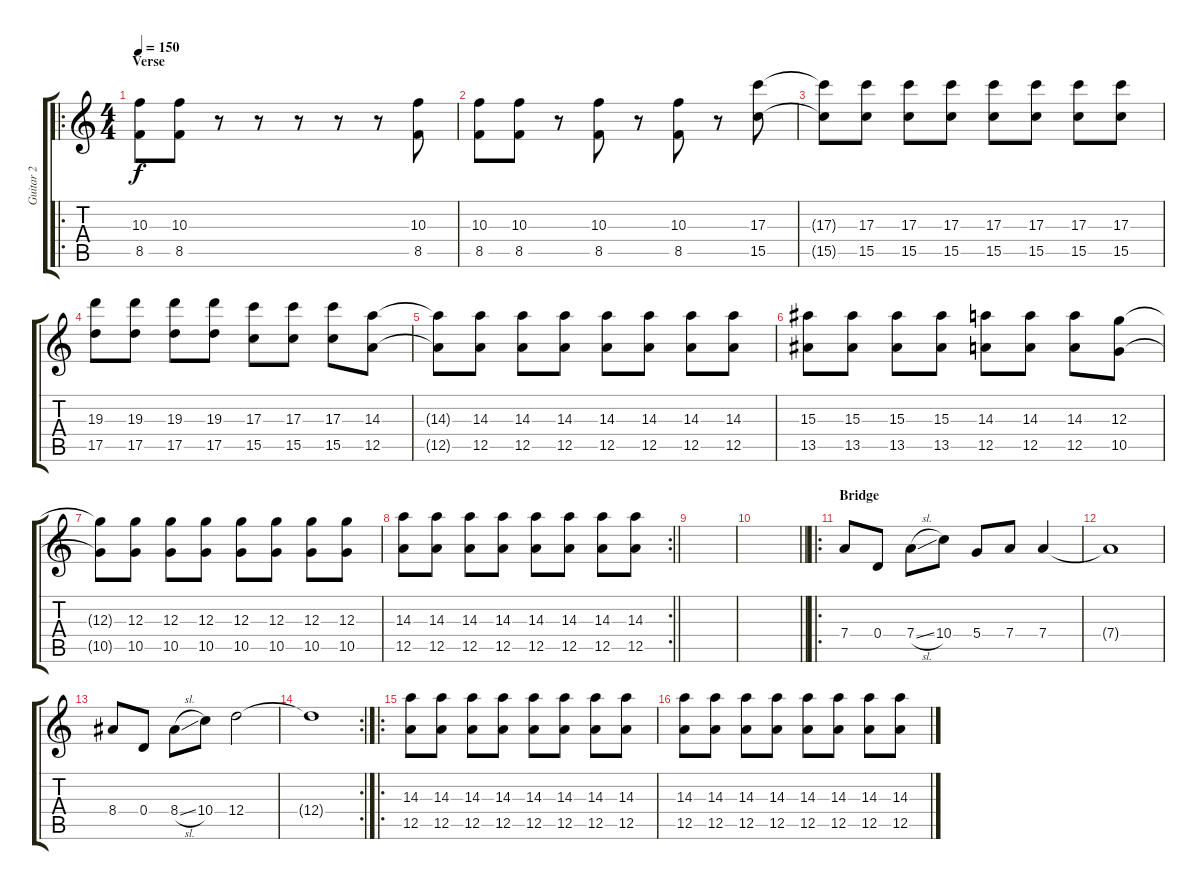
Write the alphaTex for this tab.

\track ("Guitar 2" "Guitar 2") {instrument distortionguitar}
\staff {score tabs}
\tuning (E4 B3 G3 D3 A2 D2) {hide}
\ro
\ts (4 4)
\section ("" "Verse")
\tempo 150
\clef g2
\ks c
(10.3 8.5).8{dy f} (10.3 8.5).8 r.8 r.8 r.8 r.8 r.8 (10.3 8.5).8 |
(10.3 8.5).8 (10.3 8.5).8 r.8 (10.3 8.5).8 r.8 (10.3 8.5).8 r.8 (17.3 15.5).8 |
(17.3{t} 15.5{t}).8 (17.3 15.5).8 (17.3 15.5).8 (17.3 15.5).8 (17.3 15.5).8 (17.3 15.5).8 (17.3 15.5).8 (17.3 15.5).8 |
(19.3 17.5).8 (19.3 17.5).8 (19.3 17.5).8 (19.3 17.5).8 (17.3 15.5).8 (17.3 15.5).8 (17.3 15.5).8 (14.3 12.5).8 |
(14.3{t} 12.5{t}).8 (14.3 12.5).8 (14.3 12.5).8 (14.3 12.5).8 (14.3 12.5).8 (14.3 12.5).8 (14.3 12.5).8 (14.3 12.5).8 |
(15.3 13.5).8 (15.3 13.5).8 (15.3 13.5).8 (15.3 13.5).8 (14.3 12.5).8 (14.3 12.5).8 (14.3 12.5).8 (12.3 10.5).8 |
(12.3{t} 10.5{t}).8 (12.3 10.5).8 (12.3 10.5).8 (12.3 10.5).8 (12.3 10.5).8 (12.3 10.5).8 (12.3 10.5).8 (12.3 10.5).8 |
\rc 2
\barLineRight lightlight
(14.3 12.5).8 (14.3 12.5).8 (14.3 12.5).8 (14.3 12.5).8 (14.3 12.5).8 (14.3 12.5).8 (14.3 12.5).8 (14.3 12.5).8 |
|
\barLineRight lightlight
|
\ro
\section ("" "Bridge")
7.4.8 0.4.8 7.4{sl}.8 10.4.8 5.4.8 7.4.8 7.4.4 |
7.4{t}.1 |
8.4.8 0.4.8 8.4{sl}.8 10.4.8 12.4.2 |
\rc 2
12.4{t}.1 |
\ro
(14.3 12.5).8 (14.3 12.5).8 (14.3 12.5).8 (14.3 12.5).8 (14.3 12.5).8 (14.3 12.5).8 (14.3 12.5).8 (14.3 12.5).8 |
(14.3 12.5).8 (14.3 12.5).8 (14.3 12.5).8 (14.3 12.5).8 (14.3 12.5).8 (14.3 12.5).8 (14.3 12.5).8 (14.3 12.5).8
